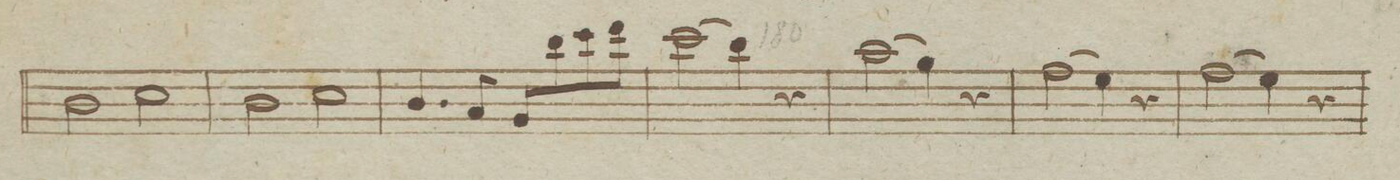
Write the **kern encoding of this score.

**kern	**dynam
*I"Fagotto Primo.	*
*clefF4	*
*k[b-e-a-]	*
*met(c)	*
*M4/4	*
2D\	.
2E-\	.
=174	=174
2D\	.
2E-\	.
=175	=175
4.D/	.
8C/	.
8BB-/L	.
8d\	.
8e-\	.
8f\J	.
=176	=176
(2e-\	.
4d\)	.
4r	.
=177	=177
(2c\	.
4B-\)	.
4r	.
=178	=178
(2A-\	.
4G\)	.
4r	.
=179	=179
(2A-\	.
4G\)	.
4r	.
=180	=180
*-	*-
